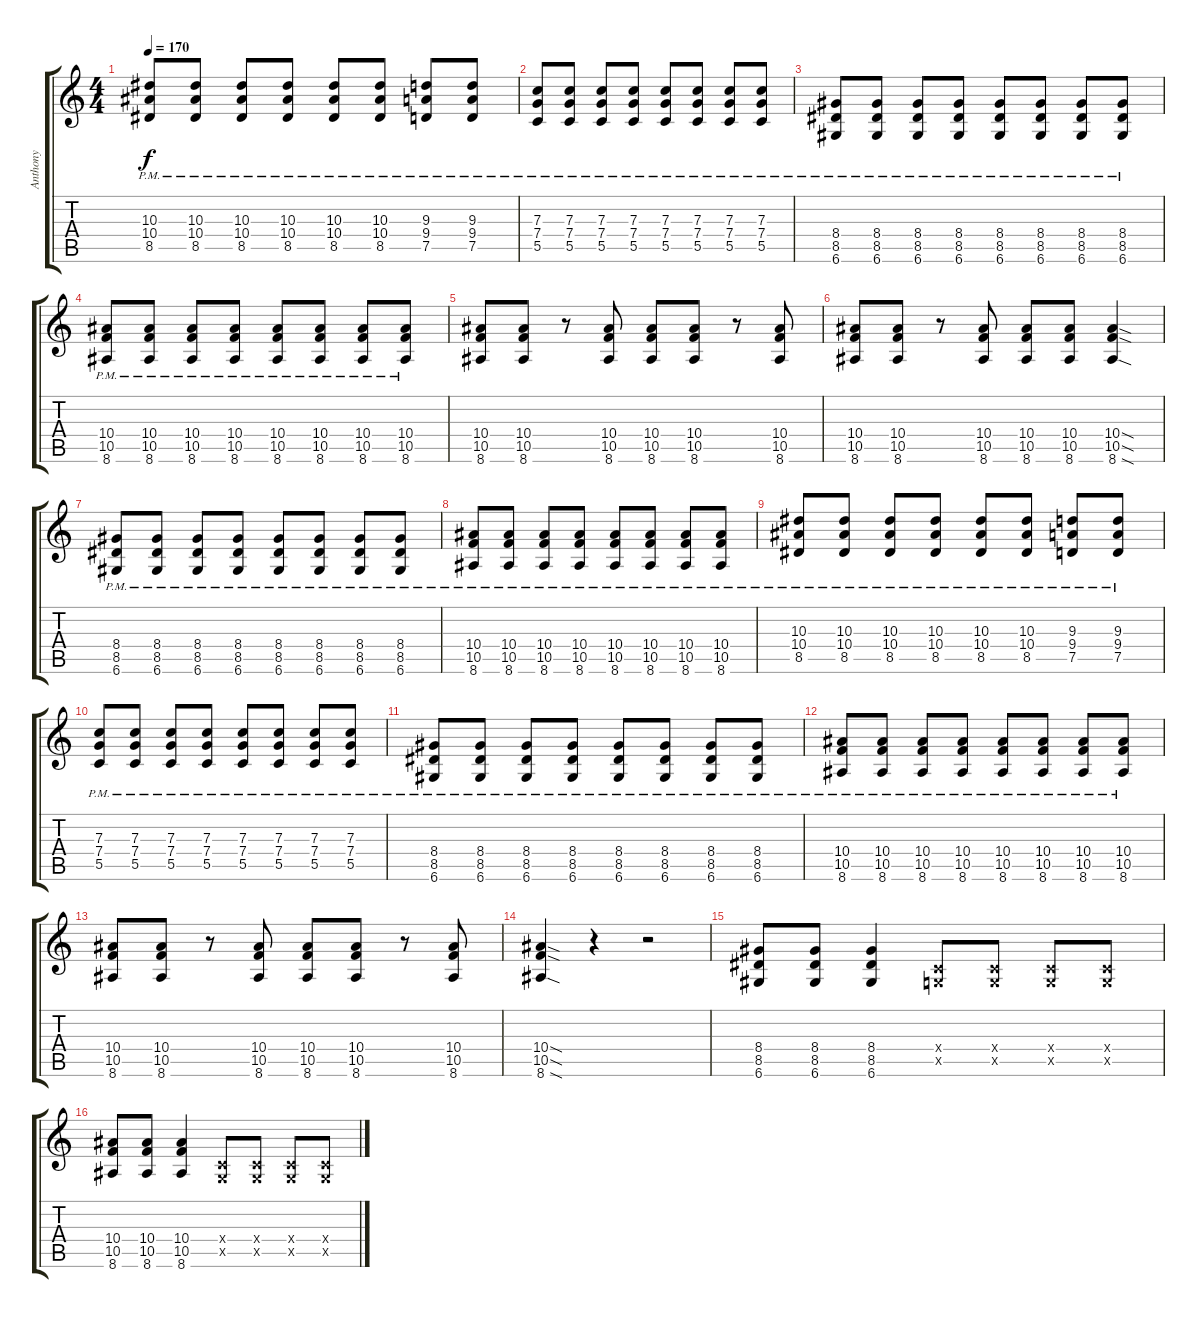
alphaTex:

\track ("Anthony" "Anthony") {instrument distortionguitar}
\staff {score tabs}
\tuning (D4 A3 F3 C3 G2 D2) {hide}
\ts (4 4)
\tempo 170
\clef g2
\ks c
(10.3{pm} 10.4{pm} 8.5{pm}).8{dy f} (10.3{pm} 10.4{pm} 8.5{pm}).8 (10.3{pm} 10.4{pm} 8.5{pm}).8 (10.3{pm} 10.4{pm} 8.5{pm}).8 (10.3{pm} 10.4{pm} 8.5{pm}).8 (10.3{pm} 10.4{pm} 8.5{pm}).8 (9.3{pm} 9.4{pm} 7.5{pm}).8 (9.3{pm} 9.4{pm} 7.5{pm}).8 |
(7.3{pm} 7.4{pm} 5.5{pm}).8 (7.3{pm} 7.4{pm} 5.5{pm}).8 (7.3{pm} 7.4{pm} 5.5{pm}).8 (7.3{pm} 7.4{pm} 5.5{pm}).8 (7.3{pm} 7.4{pm} 5.5{pm}).8 (7.3{pm} 7.4{pm} 5.5{pm}).8 (7.3{pm} 7.4{pm} 5.5{pm}).8 (7.3 7.4 5.5{pm}).8 |
(8.4{pm} 8.5{pm} 6.6{pm}).8 (8.4{pm} 8.5{pm} 6.6{pm}).8 (8.4{pm} 8.5{pm} 6.6{pm}).8 (8.4{pm} 8.5{pm} 6.6{pm}).8 (8.4 8.5 6.6{pm}).8 (8.4{pm} 8.5{pm} 6.6{pm}).8 (8.4{pm} 8.5{pm} 6.6{pm}).8 (8.4{pm} 8.5{pm} 6.6{pm}).8 |
(10.4{pm} 10.5{pm} 8.6{pm}).8 (10.4{pm} 10.5{pm} 8.6{pm}).8 (10.4{pm} 10.5{pm} 8.6{pm}).8 (10.4{pm} 10.5{pm} 8.6{pm}).8 (10.4{pm} 10.5 8.6).8 (10.4{pm} 10.5 8.6).8 (10.4{pm} 10.5 8.6).8 (10.4{pm} 10.5 8.6).8 |
(10.4 10.5 8.6).8 (10.4 10.5 8.6).8 r.8 (10.4 10.5 8.6).8 (10.4 10.5 8.6).8 (10.4 10.5 8.6).8 r.8 (10.4 10.5 8.6).8 |
(10.4 10.5 8.6).8 (10.4 10.5 8.6).8 r.8 (10.4 10.5 8.6).8 (10.4 10.5 8.6).8 (10.4 10.5 8.6).8 (10.4{sod} 10.5{sod} 8.6{sod}).4 |
(8.4{pm} 8.5{pm} 6.6{pm}).8 (8.4{pm} 8.5{pm} 6.6{pm}).8 (8.4{pm} 8.5{pm} 6.6{pm}).8 (8.4{pm} 8.5{pm} 6.6{pm}).8 (8.4{pm} 8.5{pm} 6.6{pm}).8 (8.4{pm} 8.5{pm} 6.6{pm}).8 (8.4{pm} 8.5{pm} 6.6{pm}).8 (8.4{pm} 8.5{pm} 6.6{pm}).8 |
(10.4{pm} 10.5{pm} 8.6{pm}).8 (10.4{pm} 10.5{pm} 8.6{pm}).8 (10.4{pm} 10.5{pm} 8.6{pm}).8 (10.4{pm} 10.5{pm} 8.6{pm}).8 (10.4{pm} 10.5{pm} 8.6{pm}).8 (10.4{pm} 10.5{pm} 8.6{pm}).8 (10.4{pm} 10.5{pm} 8.6{pm}).8 (10.4{pm} 10.5{pm} 8.6{pm}).8 |
(10.3{pm} 10.4{pm} 8.5{pm}).8 (10.3{pm} 10.4{pm} 8.5{pm}).8 (10.3{pm} 10.4{pm} 8.5{pm}).8 (10.3{pm} 10.4{pm} 8.5{pm}).8 (10.3{pm} 10.4{pm} 8.5{pm}).8 (10.3{pm} 10.4{pm} 8.5{pm}).8 (9.3{pm} 9.4{pm} 7.5{pm}).8 (9.3{pm} 9.4{pm} 7.5{pm}).8 |
(7.3{pm} 7.4{pm} 5.5{pm}).8 (7.3{pm} 7.4{pm} 5.5{pm}).8 (7.3{pm} 7.4{pm} 5.5{pm}).8 (7.3{pm} 7.4{pm} 5.5{pm}).8 (7.3{pm} 7.4{pm} 5.5{pm}).8 (7.3{pm} 7.4{pm} 5.5{pm}).8 (7.3{pm} 7.4{pm} 5.5{pm}).8 (7.3 7.4 5.5{pm}).8 |
(8.4{pm} 8.5{pm} 6.6{pm}).8 (8.4{pm} 8.5{pm} 6.6{pm}).8 (8.4{pm} 8.5{pm} 6.6{pm}).8 (8.4{pm} 8.5{pm} 6.6{pm}).8 (8.4 8.5 6.6{pm}).8 (8.4{pm} 8.5{pm} 6.6{pm}).8 (8.4{pm} 8.5{pm} 6.6{pm}).8 (8.4{pm} 8.5{pm} 6.6{pm}).8 |
(10.4{pm} 10.5{pm} 8.6{pm}).8 (10.4{pm} 10.5{pm} 8.6{pm}).8 (10.4{pm} 10.5{pm} 8.6{pm}).8 (10.4{pm} 10.5{pm} 8.6{pm}).8 (10.4{pm} 10.5 8.6).8 (10.4{pm} 10.5 8.6).8 (10.4{pm} 10.5 8.6).8 (10.4{pm} 10.5 8.6).8 |
(10.4 10.5 8.6).8 (10.4 10.5 8.6).8 r.8 (10.4 10.5 8.6).8 (10.4 10.5 8.6).8 (10.4 10.5 8.6).8 r.8 (10.4 10.5 8.6).8 |
(10.4{sod} 10.5{sod} 8.6{sod}).4 r.4 r.2 |
(8.4 8.5 6.6).8 (8.4 8.5 6.6).8 (8.4 8.5 6.6).4 (0.4{x} 0.5{x}).8 (0.4{x} 0.5{x}).8 (0.4{x} 0.5{x}).8 (0.4{x} 0.5{x}).8 |
(10.4 10.5 8.6).8 (10.4 10.5 8.6).8 (10.4 10.5 8.6).4 (0.4{x} 0.5{x}).8 (0.4{x} 0.5{x}).8 (0.4{x} 0.5{x}).8 (0.4{x} 0.5{x}).8
